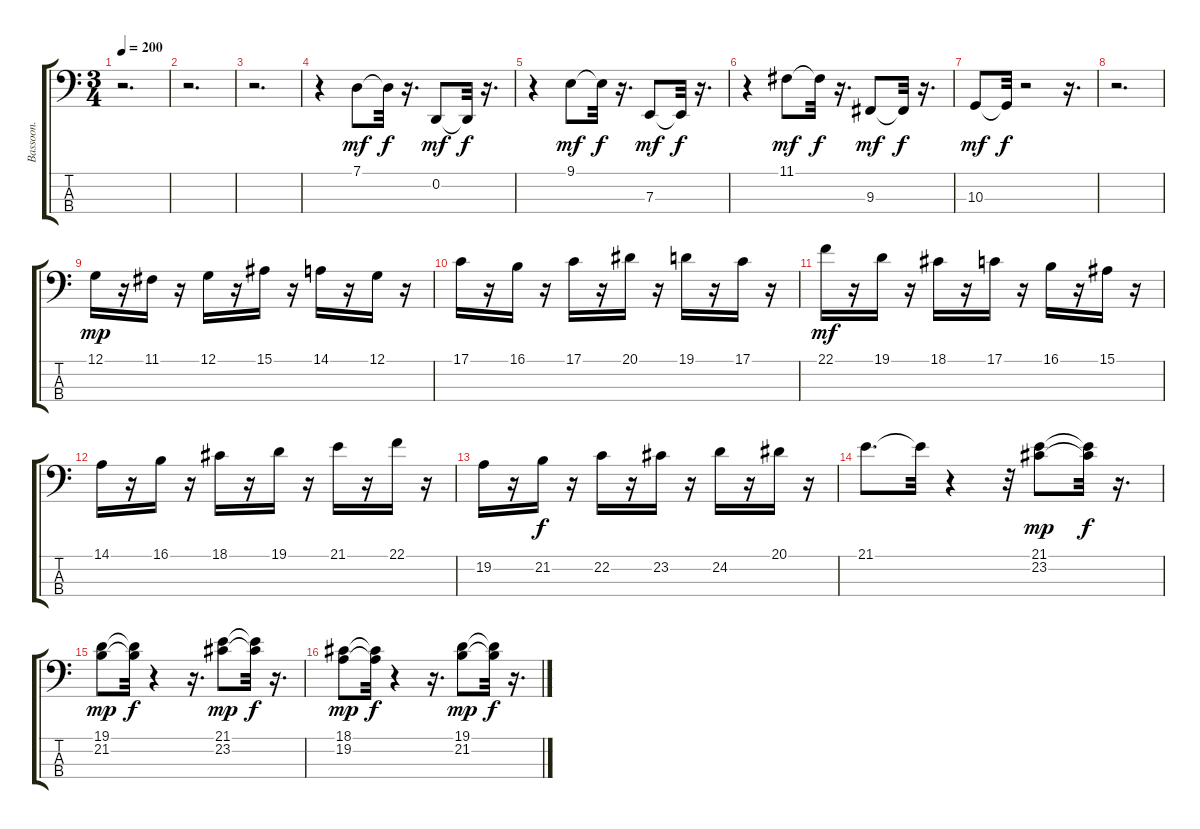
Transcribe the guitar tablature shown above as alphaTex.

\track ("Bassoon." "Bassoon.") {instrument bassoon}
\staff {score tabs}
\tuning (G2 D2 A1 E1) {hide}
\ts (3 4)
\tempo 200
\clef f4
\ks c
r.2{d dy f} |
r.2{d} |
r.2{d} |
r.4 7.1.8{dy mf} 7.1{t}.32{dy f} r.16{d} 0.2.8{dy mf} 0.2{t}.32{dy f} r.16{d} |
r.4 9.1.8{dy mf} 9.1{t}.32{dy f} r.16{d} 7.3.8{dy mf} 7.3{t}.32{dy f} r.16{d} |
r.4 11.1.8{dy mf} 11.1{t}.32{dy f} r.16{d} 9.3.8{dy mf} 9.3{t}.32{dy f} r.16{d} |
10.3.8{dy mf} 10.3{t}.32{dy f} r.2 r.16{d} |
r.2{d} |
12.1.16{dy mp} r.16 11.1.16 r.16 12.1.16 r.16 15.1.16 r.16 14.1.16 r.16 12.1.16 r.16 |
17.1.16 r.16 16.1.16 r.16 17.1.16 r.16 20.1.16 r.16 19.1.16 r.16 17.1.16 r.16 |
22.1.16{dy mf} r.16 19.1.16 r.16 18.1.16 r.16 17.1.16 r.16 16.1.16 r.16 15.1.16 r.16 |
14.1.16 r.16 16.1.16 r.16 18.1.16 r.16 19.1.16 r.16 21.1.16 r.16 22.1.16 r.16 |
19.2.16 r.16 21.2.16{dy f} r.16 22.2.16 r.16 23.2.16 r.16 24.2.16 r.16 20.1.16 r.16 |
21.1.8{d} 21.1{t}.32 r.4 r.32 (21.1 23.2).8{dy mp} (21.1{t} 23.2{t}).32{dy f} r.16{d} |
(19.1 21.2).8{dy mp} (19.1{t} 21.2{t}).32{dy f} r.4 r.16{d} (21.1 23.2).8{dy mp} (21.1{t} 23.2{t}).32{dy f} r.16{d} |
(18.1 19.2).8{dy mp} (18.1{t} 19.2{t}).32{dy f} r.4 r.16{d} (19.1 21.2).8{dy mp} (19.1{t} 21.2{t}).32{dy f} r.16{d}
